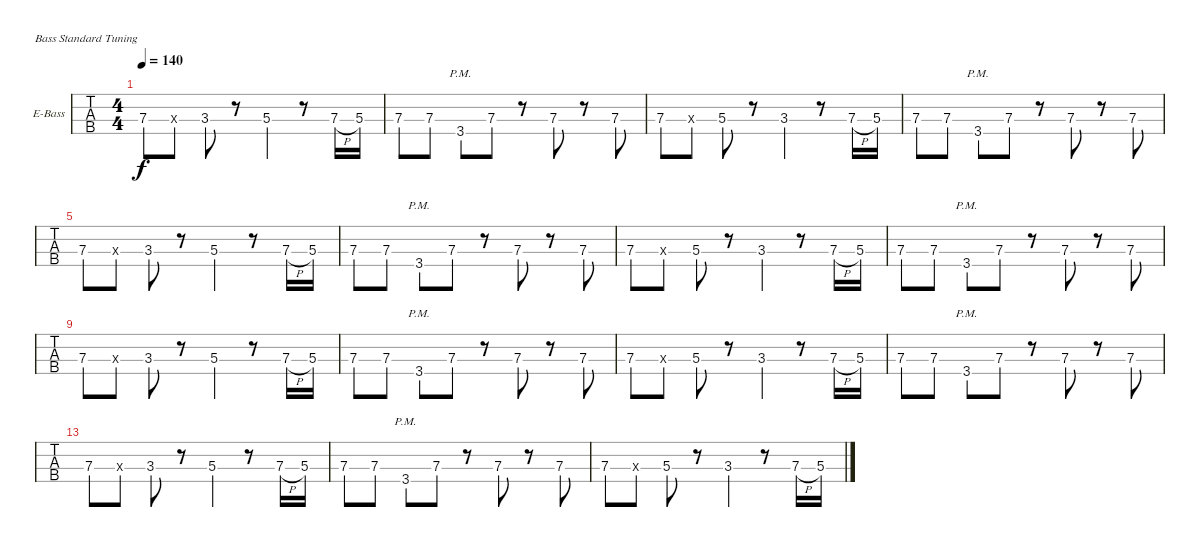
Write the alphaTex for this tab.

\bracketExtendMode nobrackets
\firstSystemTrackNameOrientation horizontal
\otherSystemsTrackNameOrientation horizontal
\defaultBarNumberDisplay FirstOfSystem
\track ("Bass" "E-Bass") {instrument electricbassfinger}
\staff {tabs}
\tuning (G2 D2 A1 E1)
\ts (4 4)
\tempo 140
\clef f4
\ks c
7.3.8{dy f} 7.3{x}.8 3.3.8 r.8 5.3.4 r.8 7.3{h}.16 5.3.16 |
7.3.8 7.3.8 3.4{pm}.8 7.3.8 r.8 7.3.8 r.8 7.3.8 |
7.3.8 7.3{x}.8 5.3.8 r.8 3.3.4 r.8 7.3{h}.16 5.3.16 |
7.3.8 7.3.8 3.4{pm}.8 7.3.8 r.8 7.3.8 r.8 7.3.8 |
7.3.8 7.3{x}.8 3.3.8 r.8 5.3.4 r.8 7.3{h}.16 5.3.16 |
7.3.8 7.3.8 3.4{pm}.8 7.3.8 r.8 7.3.8 r.8 7.3.8 |
7.3.8 7.3{x}.8 5.3.8 r.8 3.3.4 r.8 7.3{h}.16 5.3.16 |
7.3.8 7.3.8 3.4{pm}.8 7.3.8 r.8 7.3.8 r.8 7.3.8 |
7.3.8 7.3{x}.8 3.3.8 r.8 5.3.4 r.8 7.3{h}.16 5.3.16 |
7.3.8 7.3.8 3.4{pm}.8 7.3.8 r.8 7.3.8 r.8 7.3.8 |
7.3.8 7.3{x}.8 5.3.8 r.8 3.3.4 r.8 7.3{h}.16 5.3.16 |
7.3.8 7.3.8 3.4{pm}.8 7.3.8 r.8 7.3.8 r.8 7.3.8 |
7.3.8 7.3{x}.8 3.3.8 r.8 5.3.4 r.8 7.3{h}.16 5.3.16 |
7.3.8 7.3.8 3.4{pm}.8 7.3.8 r.8 7.3.8 r.8 7.3.8 |
7.3.8 7.3{x}.8 5.3.8 r.8 3.3.4 r.8 7.3{h}.16 5.3.16
